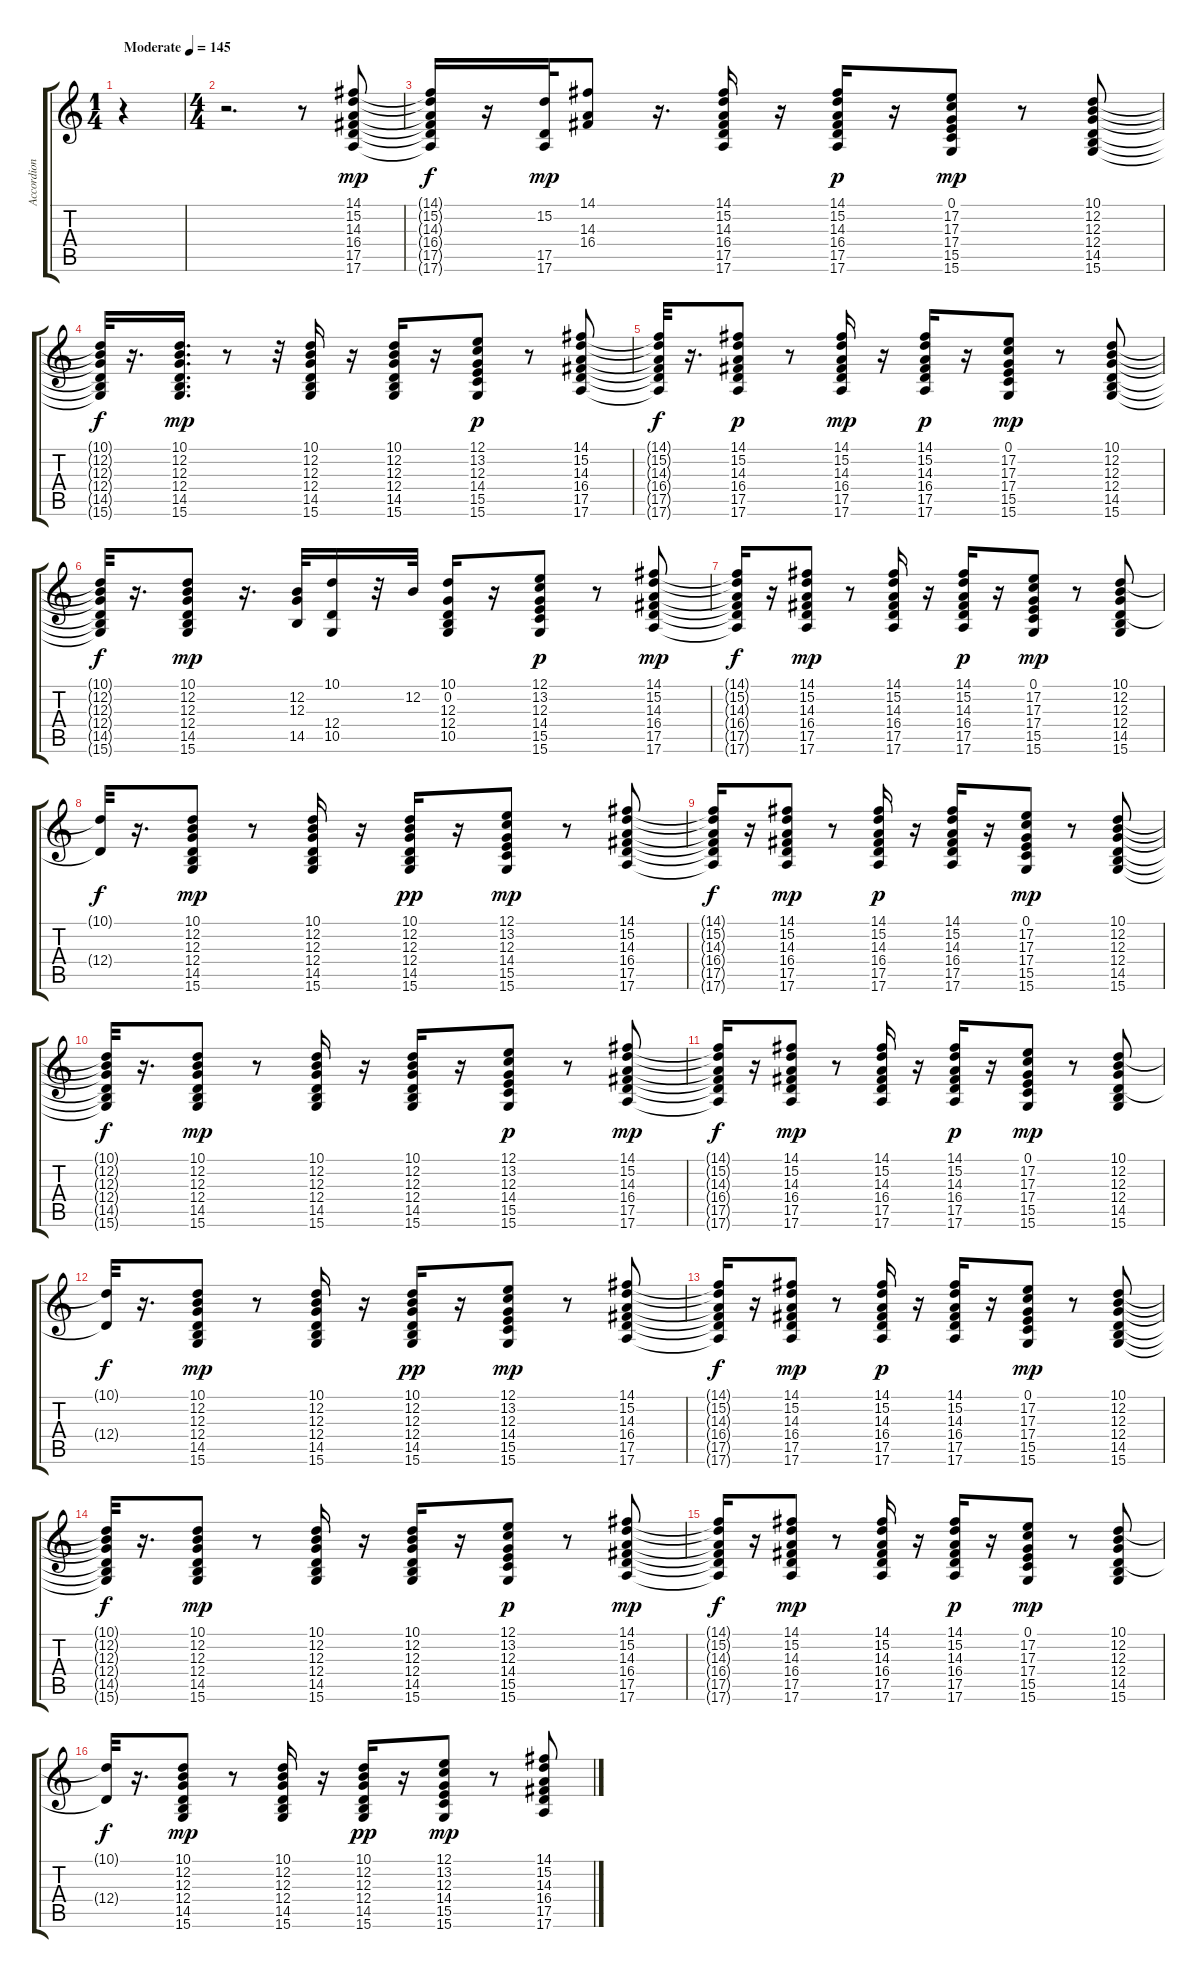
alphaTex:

\track ("Accordion" "Accordion") {instrument accordion}
\staff {score tabs}
\tuning (E4 B3 G3 D3 A2 E2) {hide}
\ts (1 4)
\tempo (145 "Moderate")
\clef g2
\ks c
r.4{dy mp instrument accordion} |
\ts (4 4)
r.2{d} r.8 (14.1 15.2 14.3 16.4 17.5 17.6).8 |
(14.1{t} 15.2{t} 14.3{t} 16.4{t} 17.5{t} 17.6{t}).16{dy f} r.16 (15.2 17.5 17.6).32{dy mp} (14.1 14.3 16.4).8 r.16{d} (14.1 15.2 14.3 16.4 17.5 17.6).16 r.16 (14.1 15.2 14.3 16.4 17.5 17.6).16{dy p} r.16 (0.1 17.2 17.3 17.4 15.5 15.6).8{dy mp} r.8 (10.1 12.2 12.3 12.4 14.5 15.6).8 |
(10.1{t} 12.2{t} 12.3{t} 12.4{t} 14.5{t} 15.6{t}).32{dy f} r.16{d} (10.1 12.2 12.3 12.4 14.5 15.6).16{d dy mp} r.8 r.32 (10.1 12.2 12.3 12.4 14.5 15.6).16 r.16 (10.1 12.2 12.3 12.4 14.5 15.6).16 r.16 (12.1 13.2 12.3 14.4 15.5 15.6).8{dy p} r.8 (14.1 15.2 14.3 16.4 17.5 17.6).8 |
(14.1{t} 15.2{t} 14.3{t} 16.4{t} 17.5{t} 17.6{t}).32{dy f} r.16{d} (14.1 15.2 14.3 16.4 17.5 17.6).8{dy p} r.8 (14.1 15.2 14.3 16.4 17.5 17.6).16{dy mp} r.16 (14.1 15.2 14.3 16.4 17.5 17.6).16{dy p} r.16 (0.1 17.2 17.3 17.4 15.5 15.6).8{dy mp} r.8 (10.1 12.2 12.3 12.4 14.5 15.6).8 |
(10.1{t} 12.2{t} 12.3{t} 12.4{t} 14.5{t} 15.6{t}).32{dy f} r.16{d} (10.1 12.2 12.3 12.4 14.5 15.6).8{dy mp} r.16{d} (12.2 12.3 14.5).32 (10.1 12.4 10.5).16 r.32 12.2.32 (10.1 0.2 12.3 12.4 10.5).16 r.16 (12.1 13.2 12.3 14.4 15.5 15.6).8{dy p} r.8 (14.1 15.2 14.3 16.4 17.5 17.6).8{dy mp} |
(14.1{t} 15.2{t} 14.3{t} 16.4{t} 17.5{t} 17.6{t}).16{dy f} r.16 (14.1 15.2 14.3 16.4 17.5 17.6).8{dy mp} r.8 (14.1 15.2 14.3 16.4 17.5 17.6).16 r.16 (14.1 15.2 14.3 16.4 17.5 17.6).16{dy p} r.16 (0.1 17.2 17.3 17.4 15.5 15.6).8{dy mp} r.8 (10.1 12.2 12.3 12.4 14.5 15.6).8 |
(10.1{t} 12.4{t}).32{dy f} r.16{d} (10.1 12.2 12.3 12.4 14.5 15.6).8{dy mp} r.8 (10.1 12.2 12.3 12.4 14.5 15.6).16 r.16 (10.1 12.2 12.3 12.4 14.5 15.6).16{dy pp} r.16 (12.1 13.2 12.3 14.4 15.5 15.6).8{dy mp} r.8 (14.1 15.2 14.3 16.4 17.5 17.6).8 |
(14.1{t} 15.2{t} 14.3{t} 16.4{t} 17.5{t} 17.6{t}).16{dy f} r.16 (14.1 15.2 14.3 16.4 17.5 17.6).8{dy mp} r.8 (14.1 15.2 14.3 16.4 17.5 17.6).16{dy p} r.16 (14.1 15.2 14.3 16.4 17.5 17.6).16 r.16 (0.1 17.2 17.3 17.4 15.5 15.6).8{dy mp} r.8 (10.1 12.2 12.3 12.4 14.5 15.6).8 |
(10.1{t} 12.2{t} 12.3{t} 12.4{t} 14.5{t} 15.6{t}).32{dy f} r.16{d} (10.1 12.2 12.3 12.4 14.5 15.6).8{dy mp} r.8 (10.1 12.2 12.3 12.4 14.5 15.6).16 r.16 (10.1 12.2 12.3 12.4 14.5 15.6).16 r.16 (12.1 13.2 12.3 14.4 15.5 15.6).8{dy p} r.8 (14.1 15.2 14.3 16.4 17.5 17.6).8{dy mp} |
(14.1{t} 15.2{t} 14.3{t} 16.4{t} 17.5{t} 17.6{t}).16{dy f} r.16 (14.1 15.2 14.3 16.4 17.5 17.6).8{dy mp} r.8 (14.1 15.2 14.3 16.4 17.5 17.6).16 r.16 (14.1 15.2 14.3 16.4 17.5 17.6).16{dy p} r.16 (0.1 17.2 17.3 17.4 15.5 15.6).8{dy mp} r.8 (10.1 12.2 12.3 12.4 14.5 15.6).8 |
(10.1{t} 12.4{t}).32{dy f} r.16{d} (10.1 12.2 12.3 12.4 14.5 15.6).8{dy mp} r.8 (10.1 12.2 12.3 12.4 14.5 15.6).16 r.16 (10.1 12.2 12.3 12.4 14.5 15.6).16{dy pp} r.16 (12.1 13.2 12.3 14.4 15.5 15.6).8{dy mp} r.8 (14.1 15.2 14.3 16.4 17.5 17.6).8 |
(14.1{t} 15.2{t} 14.3{t} 16.4{t} 17.5{t} 17.6{t}).16{dy f} r.16 (14.1 15.2 14.3 16.4 17.5 17.6).8{dy mp} r.8 (14.1 15.2 14.3 16.4 17.5 17.6).16{dy p} r.16 (14.1 15.2 14.3 16.4 17.5 17.6).16 r.16 (0.1 17.2 17.3 17.4 15.5 15.6).8{dy mp} r.8 (10.1 12.2 12.3 12.4 14.5 15.6).8 |
(10.1{t} 12.2{t} 12.3{t} 12.4{t} 14.5{t} 15.6{t}).32{dy f} r.16{d} (10.1 12.2 12.3 12.4 14.5 15.6).8{dy mp} r.8 (10.1 12.2 12.3 12.4 14.5 15.6).16 r.16 (10.1 12.2 12.3 12.4 14.5 15.6).16 r.16 (12.1 13.2 12.3 14.4 15.5 15.6).8{dy p} r.8 (14.1 15.2 14.3 16.4 17.5 17.6).8{dy mp} |
(14.1{t} 15.2{t} 14.3{t} 16.4{t} 17.5{t} 17.6{t}).16{dy f} r.16 (14.1 15.2 14.3 16.4 17.5 17.6).8{dy mp} r.8 (14.1 15.2 14.3 16.4 17.5 17.6).16 r.16 (14.1 15.2 14.3 16.4 17.5 17.6).16{dy p} r.16 (0.1 17.2 17.3 17.4 15.5 15.6).8{dy mp} r.8 (10.1 12.2 12.3 12.4 14.5 15.6).8 |
(10.1{t} 12.4{t}).32{dy f} r.16{d} (10.1 12.2 12.3 12.4 14.5 15.6).8{dy mp} r.8 (10.1 12.2 12.3 12.4 14.5 15.6).16 r.16 (10.1 12.2 12.3 12.4 14.5 15.6).16{dy pp} r.16 (12.1 13.2 12.3 14.4 15.5 15.6).8{dy mp} r.8 (14.1 15.2 14.3 16.4 17.5 17.6).8
